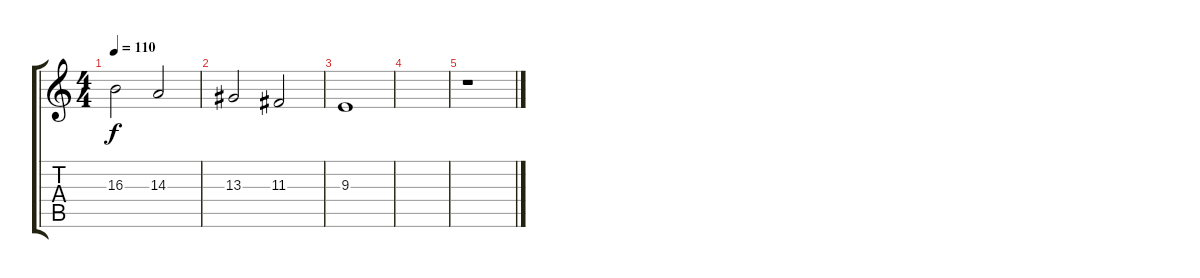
\track "" {instrument stringensemble1}
\staff {score tabs}
\tuning (E4 B3 G3 D3 A2 E2) {hide}
\ts (4 4)
\tempo 110
\clef g2
\ks c
16.3.2{dy f} 14.3.2 |
13.3.2 11.3.2 |
9.3.1 |
|
r.1
